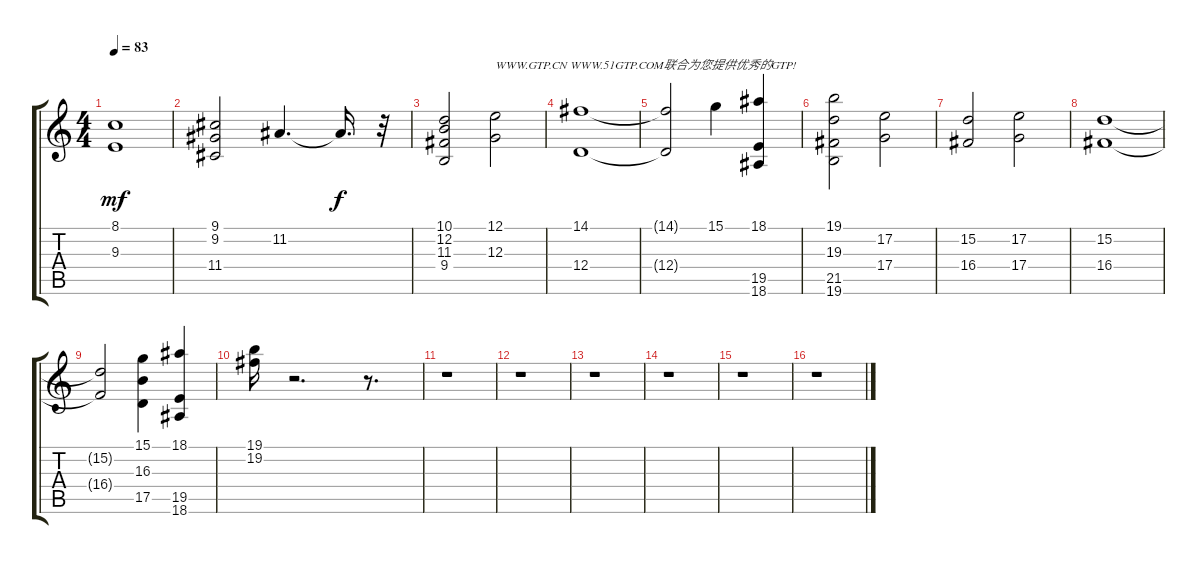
\track "" {instrument tremolostrings}
\staff {score tabs}
\tuning (E4 B3 G3 D3 A2 E2) {hide}
\ts (4 4)
\tempo 83
\clef g2
\ks c
(8.1 9.3).1{dy mf} |
(9.1 9.2 11.4).2{volume 12} 11.2.4{d volume 14} 11.2{t}.16{d dy f} r.32 |
(10.1 12.2 11.3 9.4).2{volume 11} (12.1 12.3).2{txt "WWW.GTP.CN WWW.51GTP.COM联合为您提供优秀的GTP!"} |
(14.1 12.4).1 |
(14.1{t} 12.4{t}).2 15.1.4 (18.1 19.5 18.6).4 |
(19.1 19.3 21.5 19.6).2 (17.2 17.4).2 |
(15.2 16.4).2 (17.2 17.4).2 |
(15.2 16.4).1 |
(15.2{t} 16.4{t}).2 (15.1 16.3 17.5).4 (18.1 19.5 18.6).4 |
(19.1 19.2).16 r.2{d} r.8{d} |
r.1 |
r.1 |
r.1 |
r.1 |
r.1 |
r.1
